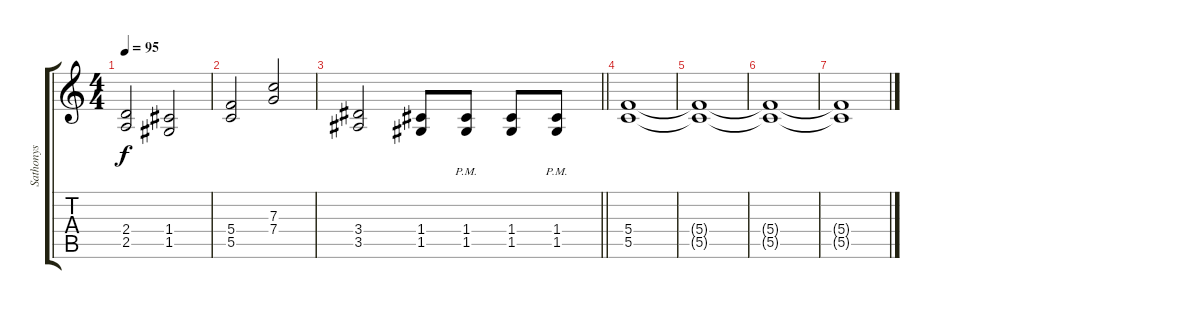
\track ("Sathonys" "Sathonys") {instrument distortionguitar}
\staff {score tabs}
\tuning (D4 A3 F3 C3 G2 D2) {hide}
\ts (4 4)
\tempo 95
\clef g2
\ks c
(2.4 2.5).2{dy f} (1.4 1.5).2 |
(5.4 5.5).2 (7.3 7.4).2 |
\barLineRight lightlight
(3.4 3.5).2 (1.4 1.5).8 (1.4{pm} 1.5{pm}).8 (1.4 1.5).8 (1.4{pm} 1.5{pm}).8 |
(5.4 5.5).1 |
(5.4{t} 5.5{t}).1 |
(5.4{t} 5.5{t}).1 |
(5.4{t} 5.5{t}).1
